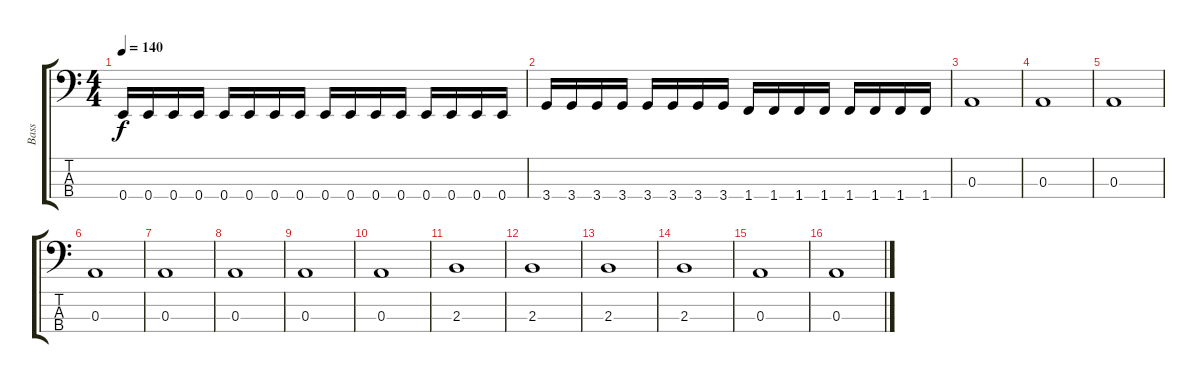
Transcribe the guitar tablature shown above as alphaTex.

\track ("Bass" "Bass") {instrument electricbasspick}
\staff {score tabs}
\tuning (G2 D2 A1 E1) {hide}
\ts (4 4)
\tempo 140
\clef f4
\ks c
0.4.16{dy f} 0.4.16 0.4.16 0.4.16 0.4.16 0.4.16 0.4.16 0.4.16 0.4.16 0.4.16 0.4.16 0.4.16 0.4.16 0.4.16 0.4.16 0.4.16 |
3.4.16 3.4.16 3.4.16 3.4.16 3.4.16 3.4.16 3.4.16 3.4.16 1.4.16 1.4.16 1.4.16 1.4.16 1.4.16 1.4.16 1.4.16 1.4.16 |
0.3.1 |
0.3.1 |
0.3.1 |
0.3.1 |
0.3.1 |
0.3.1 |
0.3.1 |
0.3.1 |
2.3.1 |
2.3.1 |
2.3.1 |
2.3.1 |
0.3.1 |
0.3.1
